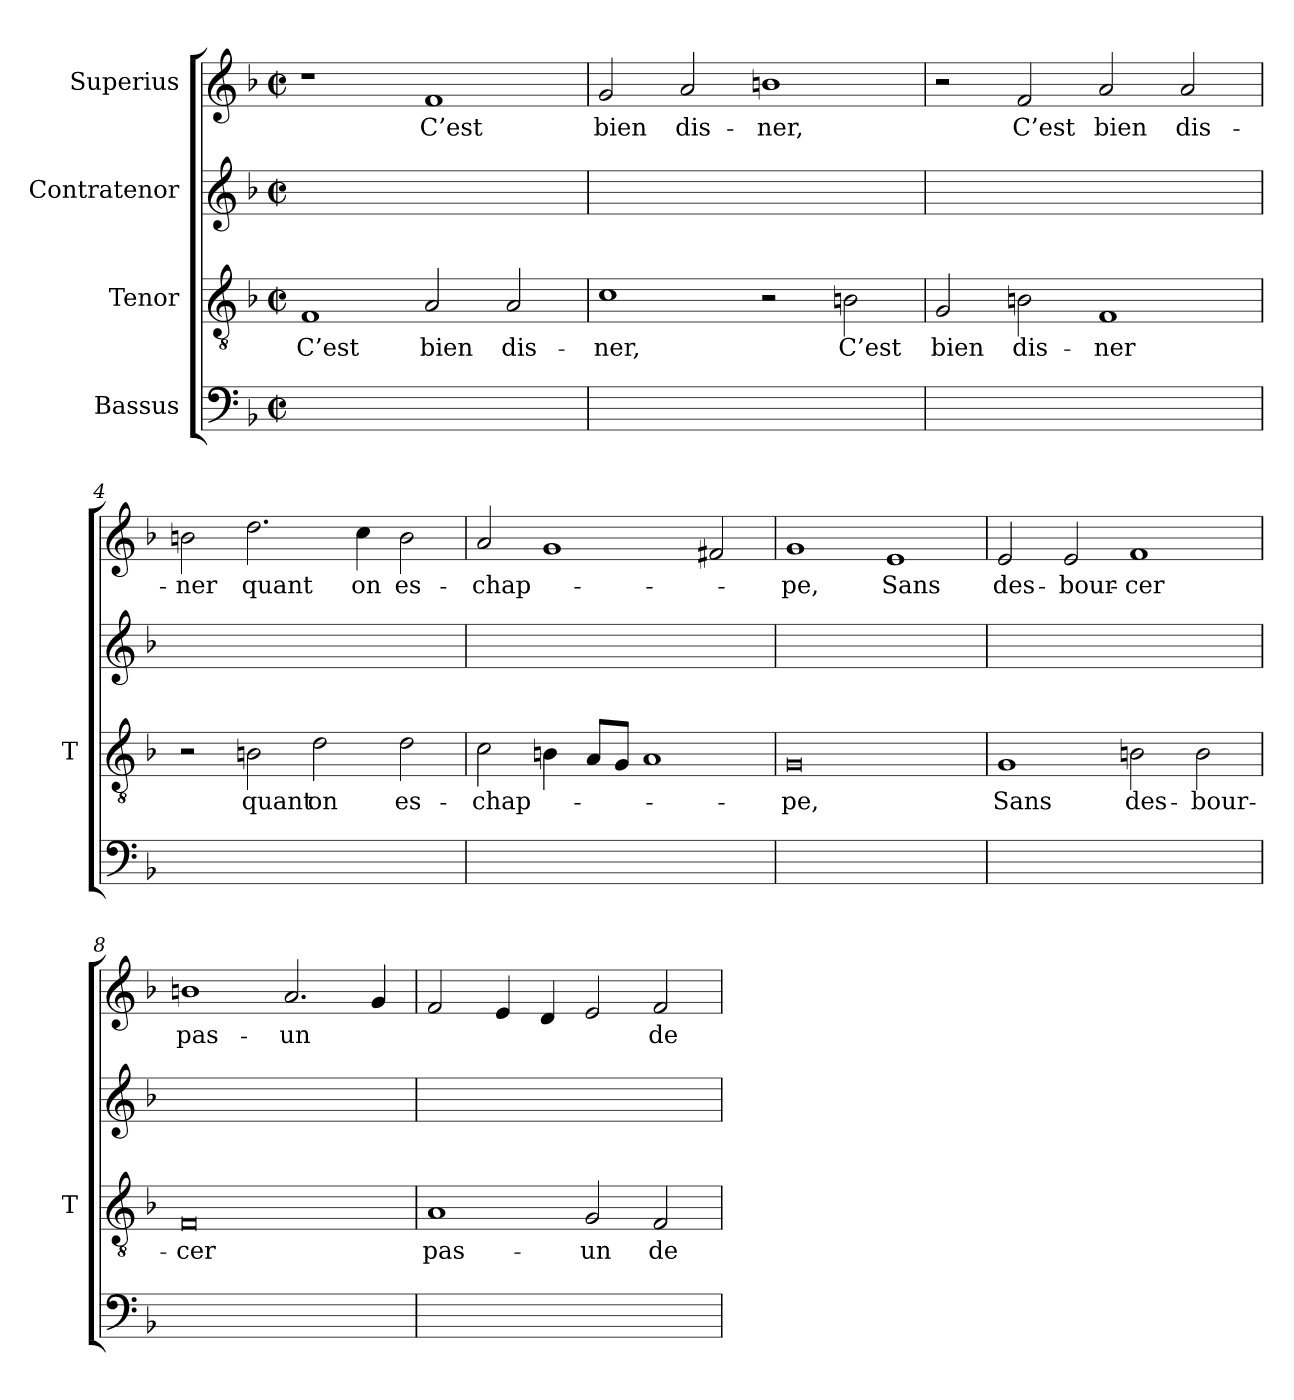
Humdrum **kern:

**kern	**kern	**text	**kern	**kern	**text
*part4	*part3	*part3	*part2	*part1	*part1
*staff4	*staff3	*staff3	*staff2	*staff1	*staff1
*I"Bassus	*I"Tenor	*	*I"Contratenor	*I"Superius	*
*	*I'T	*	*	*	*
*clefF4	*clefGv2	*	*clefG2	*clefG2	*
*k[b-]	*k[b-]	*	*k[b-]	*k[b-]	*
*F:	*F:	*	*F:	*F:	*
*M2/2	*M2/2	*	*M2/2	*M2/2	*
*met(c|)	*met(c|)	*	*met(c|)	*met(c|)	*
=1	=1	=1	=1	=1	=1
1ryy	1F	-C’est	1ryy	1r	.
1ryy	2A	-bien	1ryy	1f	-C’est
.	2A	dis-	.	.	.
=2	=2	=2	=2	=2	=2
1ryy	1c	-ner,	1ryy	2g	-bien
.	.	.	.	2a	dis-
1ryy	2r	.	1ryy	1b	-ner,
.	2B	-C’est	.	.	.
=3	=3	=3	=3	=3	=3
1ryy	2G	-bien	1ryy	2r	.
.	2B	dis-	.	2f	-C’est
1ryy	1F	-ner	1ryy	2a	-bien
.	.	.	.	2a	dis-
=4	=4	=4	=4	=4	=4
1ryy	2r	.	1ryy	2b	-ner
.	2B	-quant	.	2.dd	-quant
1ryy	2d	-on	1ryy	.	.
.	.	.	.	4cc	-on
.	2d	es-	.	2b	es-
=5	=5	=5	=5	=5	=5
1ryy	2c	chap-	1ryy	2a	chap-
.	4B	.	.	1g	.
.	8AL	.	.	.	.
.	8GJ	.	.	.	.
1ryy	1A	.	1ryy	.	.
.	.	.	.	2f#X	.
=6	=6	=6	=6	=6	=6
1ryy	0G	-pe,	1ryy	1g	-pe,
1ryy	.	.	1ryy	1e	-Sans
=7	=7	=7	=7	=7	=7
1ryy	1G	-Sans	1ryy	2e	des-
.	.	.	.	2e	bour-
1ryy	2B	des-	1ryy	1f	-cer
.	2B	bour-	.	.	.
=8	=8	=8	=8	=8	=8
1ryy	0F	-cer	1ryy	1b	pas-
1ryy	.	.	1ryy	2.a	-un
.	.	.	.	4g	.
=9	=9	=9	=9	=9	=9
1ryy	1A	pas-	1ryy	2f	.
.	.	.	.	4e	.
.	.	.	.	4d	.
1ryy	2G	-un	1ryy	2e	.
.	2F	de-	.	2f	de-
=	=	=	=	=	=
*-	*-	*-	*-	*-	*-
